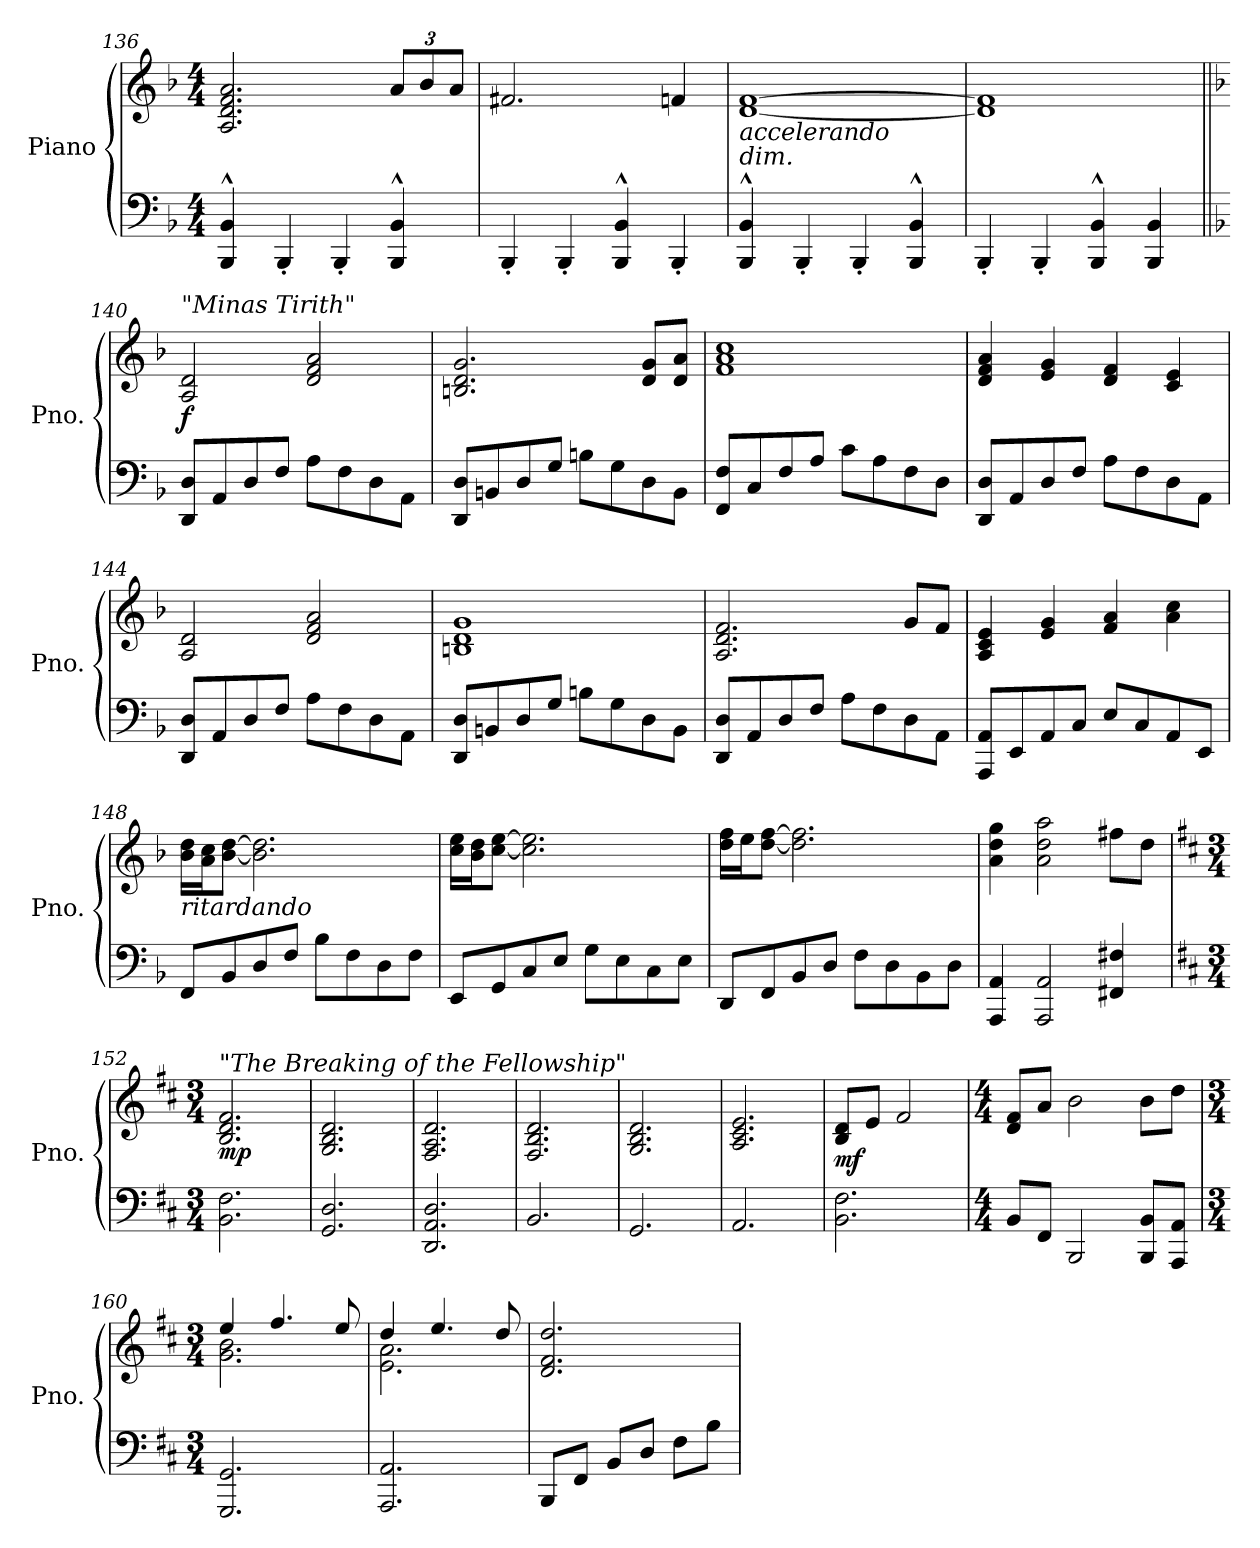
**kern	**kern	**dynam
*part1	*part1	*part1
*staff2	*staff1	*staff1/2
*I"Piano	*	*
*I'Pno.	*	*
*clefF4	*clefG2	*
*k[b-]	*k[b-]	*
*M4/4	*M4/4	*
=136	=136	=136
4BBB-/^^ 4BB-/^^	2.A/ 2.d/ 2.f/ 2.a/	.
4BBB-'/	.	.
4BBB-'/	.	.
*	*Xbrackettup	*
4BBB-/^^ 4BB-/^^	12a/L	.
.	12b-/	.
.	12a/J	.
=137	=137	=137
4BBB-'/	2.f#X/	.
4BBB-'/	.	.
4BBB-/^^ 4BB-/^^	.	.
4BBB-'/	4fn/	.
=138	=138	=138
*	*MM220	*
!	!LO:TX:b:i:t=accelerando	!
!	!LO:TX:b:i:t=dim.	!
4BBB-/^^ 4BB-/^^	[1d [1f	.
*	*MM230	*
4BBB-'/	.	.
*	*MM240	*
4BBB-'/	.	.
*	*MM250	*
4BBB-/^^ 4BB-/^^	.	.
=139	=139	=139
4BBB-'/	1d] 1f]	.
4BBB-'/	.	.
4BBB-/^^ 4BB-/^^	.	.
4BBB-/ 4BB-/	.	.
!!LO:LB:g=z
=140||	=140||	=140||
*k[b-]	*k[b-]	*
*	*MM135	*
!	!LO:TX:a:i:t="Minas Tirith"	!
!	!	!LO:DY:b
8DD/ 8D/L	2A/ 2d/	f
8AA/	.	.
8D/	.	.
8F/J	.	.
8A\L	2d/ 2f/ 2a/	.
8F\	.	.
8D\	.	.
8AA\J	.	.
=141	=141	=141
8DD/ 8D/L	2.Bn/ 2.d/ 2.g/	.
8BBn/	.	.
8D/	.	.
8G/J	.	.
8Bn\L	.	.
8G\	.	.
8D\	8d/ 8g/L	.
8BB\J	8d/ 8a/J	.
=142	=142	=142
8FF/ 8F/L	1f 1a 1cc	.
8C/	.	.
8F/	.	.
8A/J	.	.
8c\L	.	.
8A\	.	.
8F\	.	.
8D\J	.	.
=143	=143	=143
8DD/ 8D/L	4d/ 4f/ 4a/	.
8AA/	.	.
8D/	4e/ 4g/	.
8F/J	.	.
8A\L	4d/ 4f/	.
8F\	.	.
8D\	4c/ 4e/	.
8AA\J	.	.
=144	=144	=144
8DD/ 8D/L	2A/ 2d/	.
8AA/	.	.
8D/	.	.
8F/J	.	.
8A\L	2d/ 2f/ 2a/	.
8F\	.	.
8D\	.	.
8AA\J	.	.
!!LO:LB:g=z
=145	=145	=145
8DD/ 8D/L	1Bn 1d 1g	.
8BBn/	.	.
8D/	.	.
8G/J	.	.
8Bn\L	.	.
8G\	.	.
8D\	.	.
8BB\J	.	.
=146	=146	=146
8DD/ 8D/L	2.A/ 2.d/ 2.f/	.
8AA/	.	.
8D/	.	.
8F/J	.	.
8A\L	.	.
8F\	.	.
8D\	8g/L	.
8AA\J	8f/J	.
=147	=147	=147
8AAA/ 8AA/L	4A/ 4c/ 4e/	.
8EE/	.	.
8AA/	4e/ 4g/	.
8C/J	.	.
8E/L	4f/ 4a/	.
8C/	.	.
8AA/	4a\ 4cc\	.
8EE/J	.	.
=148	=148	=148
*	*MM130	*
!	!LO:TX:b:i:t=ritardando	!
8FF/L	16b-\ 16dd\LL	.
.	16a\ 16cc\J	.
8BB-/	[8b-\ [8dd\J	.
8D/	2.b-\] 2.dd\]	.
8F/J	.	.
8B-\L	.	.
8F\	.	.
8D\	.	.
8F\J	.	.
=149	=149	=149
*	*MM125	*
8EE/L	16cc\ 16ee\LL	.
.	16b-\ 16dd\J	.
8GG/	[8cc\ [8ee\J	.
8C/	2.cc\] 2.ee\]	.
8E/J	.	.
8G\L	.	.
8E\	.	.
8C\	.	.
8E\J	.	.
!!LO:LB:g=z
=150	=150	=150
*	*MM120	*
8DD/L	16dd\ 16ff\LL	.
.	16ee\J	.
8FF/	[8dd\ [8ff\J	.
8BB-/	2.dd\] 2.ff\]	.
8D/J	.	.
8F\L	.	.
8D\	.	.
8BB-\	.	.
8D\J	.	.
=151	=151	=151
*	*MM115	*
4AAA/ 4AA/	4a\ 4dd\ 4gg\	.
*	*MM110	*
2AAA/ 2AA/	2a\ 2dd\ 2aa\	.
*	*MM105	*
4FF#X/ 4F#X/	8ff#X\L	.
*	*MM100	*
.	8dd\J	.
=152	=152	=152
*k[f#c#]	*k[f#c#]	*
*M3/4	*M3/4	*
*	*MM86	*
!	!LO:TX:a:i:t="The Breaking of the Fellowship"	!
!	!	!LO:DY:b
2.BB\ 2.F#\	2.B/ 2.d/ 2.f#/	mp
=153	=153	=153
2.GG/ 2.D/	2.G/ 2.B/ 2.d/	.
=154	=154	=154
2.DD/ 2.AA/ 2.D/	2.F#/ 2.A/ 2.d/	.
=155	=155	=155
2.BB/	2.F#/ 2.B/ 2.d/	.
=156	=156	=156
2.GG/	2.G/ 2.B/ 2.d/	.
=157	=157	=157
2.AA/	2.A/ 2.c#/ 2.e/	.
=158	=158	=158
!	!	!LO:DY:b
2.BB\ 2.F#\	8B/ 8d/L	mf
.	8e/J	.
.	2f#/	.
=159	=159	=159
*M4/4	*M4/4	*
8BB/L	8d/ 8f#/L	.
8FF#/J	8a/J	.
2BBB/	2b\	.
8BBB/ 8BB/L	8b\L	.
8AAA/ 8AA/J	8dd\J	.
!!LO:LB:g=z
=160	=160	=160
*M3/4	*M3/4	*
*	*^	*
2.GGG/ 2.GG/	4ee/	2.g\ 2.b\	.
.	4.ff#/	.	.
.	8ee/	.	.
=161	=161	=161	=161
2.AAA/ 2.AA/	4dd/	2.e\ 2.a\	.
.	4.ee/	.	.
.	8dd/	.	.
*	*v	*v	*
=162	=162	=162
8BBB/L	2.d/ 2.f#/ 2.dd/	.
8FF#/J	.	.
8BB/L	.	.
8D/J	.	.
8F#\L	.	.
8B\J	.	.
=	=	=
*-	*-	*-
